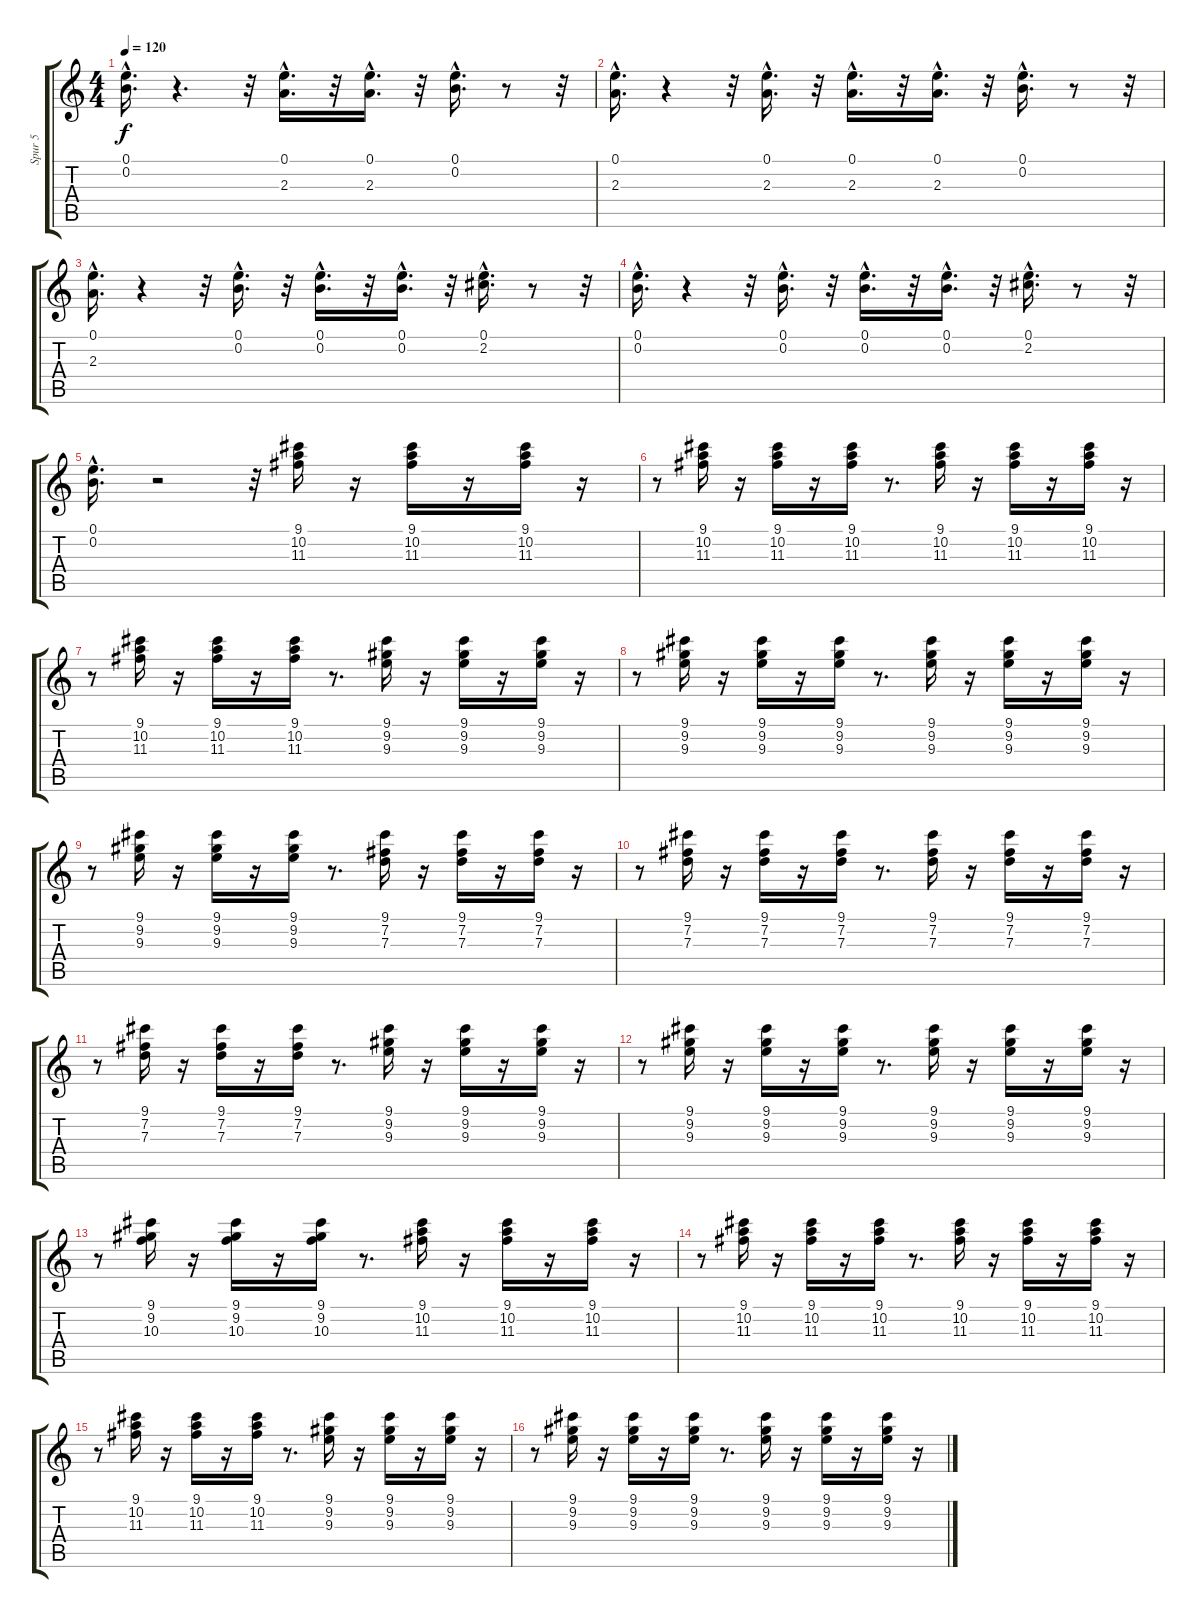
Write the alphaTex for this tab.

\track ("Spur 5" "Spur 5") {instrument electricguitarclean}
\staff {score tabs}
\tuning (E4 B3 G3 D3 A2 E2) {hide}
\ts (4 4)
\tempo 120
\clef g2
\ks c
(0.1{hac} 0.2{hac}).16{d dy f} r.4{d} r.32 (0.1{hac} 2.3{hac}).16{d} r.32 (0.1{hac} 2.3{hac}).16{d} r.32 (0.1{hac} 0.2{hac}).16{d} r.8 r.32 |
(0.1{hac} 2.3{hac}).16{d} r.4 r.32 (0.1{hac} 2.3{hac}).16{d} r.32 (0.1{hac} 2.3{hac}).16{d} r.32 (0.1{hac} 2.3{hac}).16{d} r.32 (0.1{hac} 0.2{hac}).16{d} r.8 r.32 |
(0.1{hac} 2.3{hac}).16{d} r.4 r.32 (0.1{hac} 0.2{hac}).16{d} r.32 (0.1{hac} 0.2{hac}).16{d} r.32 (0.1{hac} 0.2{hac}).16{d} r.32 (0.1{hac} 2.2{hac}).16{d} r.8 r.32 |
(0.1{hac} 0.2{hac}).16{d} r.4 r.32 (0.1{hac} 0.2{hac}).16{d} r.32 (0.1{hac} 0.2{hac}).16{d} r.32 (0.1{hac} 0.2{hac}).16{d} r.32 (0.1{hac} 2.2{hac}).16{d} r.8 r.32 |
(0.1{hac} 0.2{hac}).16{d} r.2 r.32 (9.1 10.2 11.3).16{volume 6} r.16 (9.1 10.2 11.3).16 r.16 (9.1 10.2 11.3).16 r.16 |
r.8 (9.1 10.2 11.3).16 r.16 (9.1 10.2 11.3).16 r.16 (9.1 10.2 11.3).16 r.8{d} (9.1 10.2 11.3).16 r.16 (9.1 10.2 11.3).16 r.16 (9.1 10.2 11.3).16 r.16 |
r.8 (9.1 10.2 11.3).16 r.16 (9.1 10.2 11.3).16 r.16 (9.1 10.2 11.3).16 r.8{d} (9.1 9.2 9.3).16 r.16 (9.1 9.2 9.3).16 r.16 (9.1 9.2 9.3).16 r.16 |
r.8 (9.1 9.2 9.3).16 r.16 (9.1 9.2 9.3).16 r.16 (9.1 9.2 9.3).16 r.8{d} (9.1 9.2 9.3).16 r.16 (9.1 9.2 9.3).16 r.16 (9.1 9.2 9.3).16 r.16 |
r.8 (9.1 9.2 9.3).16 r.16 (9.1 9.2 9.3).16 r.16 (9.1 9.2 9.3).16 r.8{d} (9.1 7.2 7.3).16 r.16 (9.1 7.2 7.3).16 r.16 (9.1 7.2 7.3).16 r.16 |
r.8 (9.1 7.2 7.3).16 r.16 (9.1 7.2 7.3).16 r.16 (9.1 7.2 7.3).16 r.8{d} (9.1 7.2 7.3).16 r.16 (9.1 7.2 7.3).16 r.16 (9.1 7.2 7.3).16 r.16 |
r.8 (9.1 7.2 7.3).16 r.16 (9.1 7.2 7.3).16 r.16 (9.1 7.2 7.3).16 r.8{d} (9.1 9.2 9.3).16 r.16 (9.1 9.2 9.3).16 r.16 (9.1 9.2 9.3).16 r.16 |
r.8 (9.1 9.2 9.3).16 r.16 (9.1 9.2 9.3).16 r.16 (9.1 9.2 9.3).16 r.8{d} (9.1 9.2 9.3).16 r.16 (9.1 9.2 9.3).16 r.16 (9.1 9.2 9.3).16 r.16 |
r.8 (9.1 9.2 10.3).16 r.16 (9.1 9.2 10.3).16 r.16 (9.1 9.2 10.3).16 r.8{d} (9.1 10.2 11.3).16 r.16 (9.1 10.2 11.3).16 r.16 (9.1 10.2 11.3).16 r.16 |
r.8 (9.1 10.2 11.3).16 r.16 (9.1 10.2 11.3).16 r.16 (9.1 10.2 11.3).16 r.8{d} (9.1 10.2 11.3).16 r.16 (9.1 10.2 11.3).16 r.16 (9.1 10.2 11.3).16 r.16 |
r.8 (9.1 10.2 11.3).16 r.16 (9.1 10.2 11.3).16 r.16 (9.1 10.2 11.3).16 r.8{d} (9.1 9.2 9.3).16 r.16 (9.1 9.2 9.3).16 r.16 (9.1 9.2 9.3).16 r.16 |
r.8 (9.1 9.2 9.3).16 r.16 (9.1 9.2 9.3).16 r.16 (9.1 9.2 9.3).16 r.8{d} (9.1 9.2 9.3).16 r.16 (9.1 9.2 9.3).16 r.16 (9.1 9.2 9.3).16 r.16
